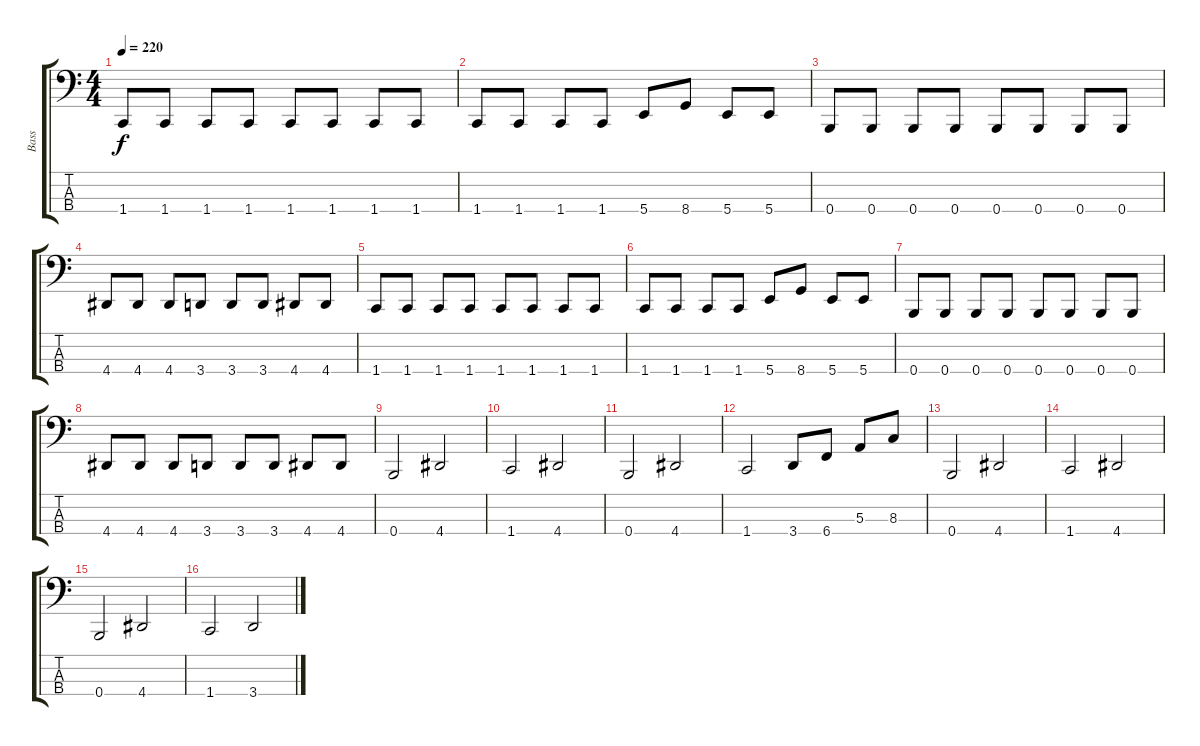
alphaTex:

\track ("Bass" "Bass") {instrument electricbasspick}
\staff {score tabs}
\tuning (D2 A1 E1 B0) {hide}
\ts (4 4)
\tempo 220
\clef f4
\ks c
1.4.8{dy f} 1.4.8 1.4.8 1.4.8 1.4.8 1.4.8 1.4.8 1.4.8 |
1.4.8 1.4.8 1.4.8 1.4.8 5.4.8 8.4.8 5.4.8 5.4.8 |
0.4.8 0.4.8 0.4.8 0.4.8 0.4.8 0.4.8 0.4.8 0.4.8 |
4.4.8 4.4.8 4.4.8 3.4.8 3.4.8 3.4.8 4.4.8 4.4.8 |
1.4.8 1.4.8 1.4.8 1.4.8 1.4.8 1.4.8 1.4.8 1.4.8 |
1.4.8 1.4.8 1.4.8 1.4.8 5.4.8 8.4.8 5.4.8 5.4.8 |
0.4.8 0.4.8 0.4.8 0.4.8 0.4.8 0.4.8 0.4.8 0.4.8 |
4.4.8 4.4.8 4.4.8 3.4.8 3.4.8 3.4.8 4.4.8 4.4.8 |
0.4.2 4.4.2 |
1.4.2 4.4.2 |
0.4.2 4.4.2 |
1.4.2 3.4.8 6.4.8 5.3.8 8.3.8 |
0.4.2 4.4.2 |
1.4.2 4.4.2 |
0.4.2 4.4.2 |
1.4.2 3.4.2
